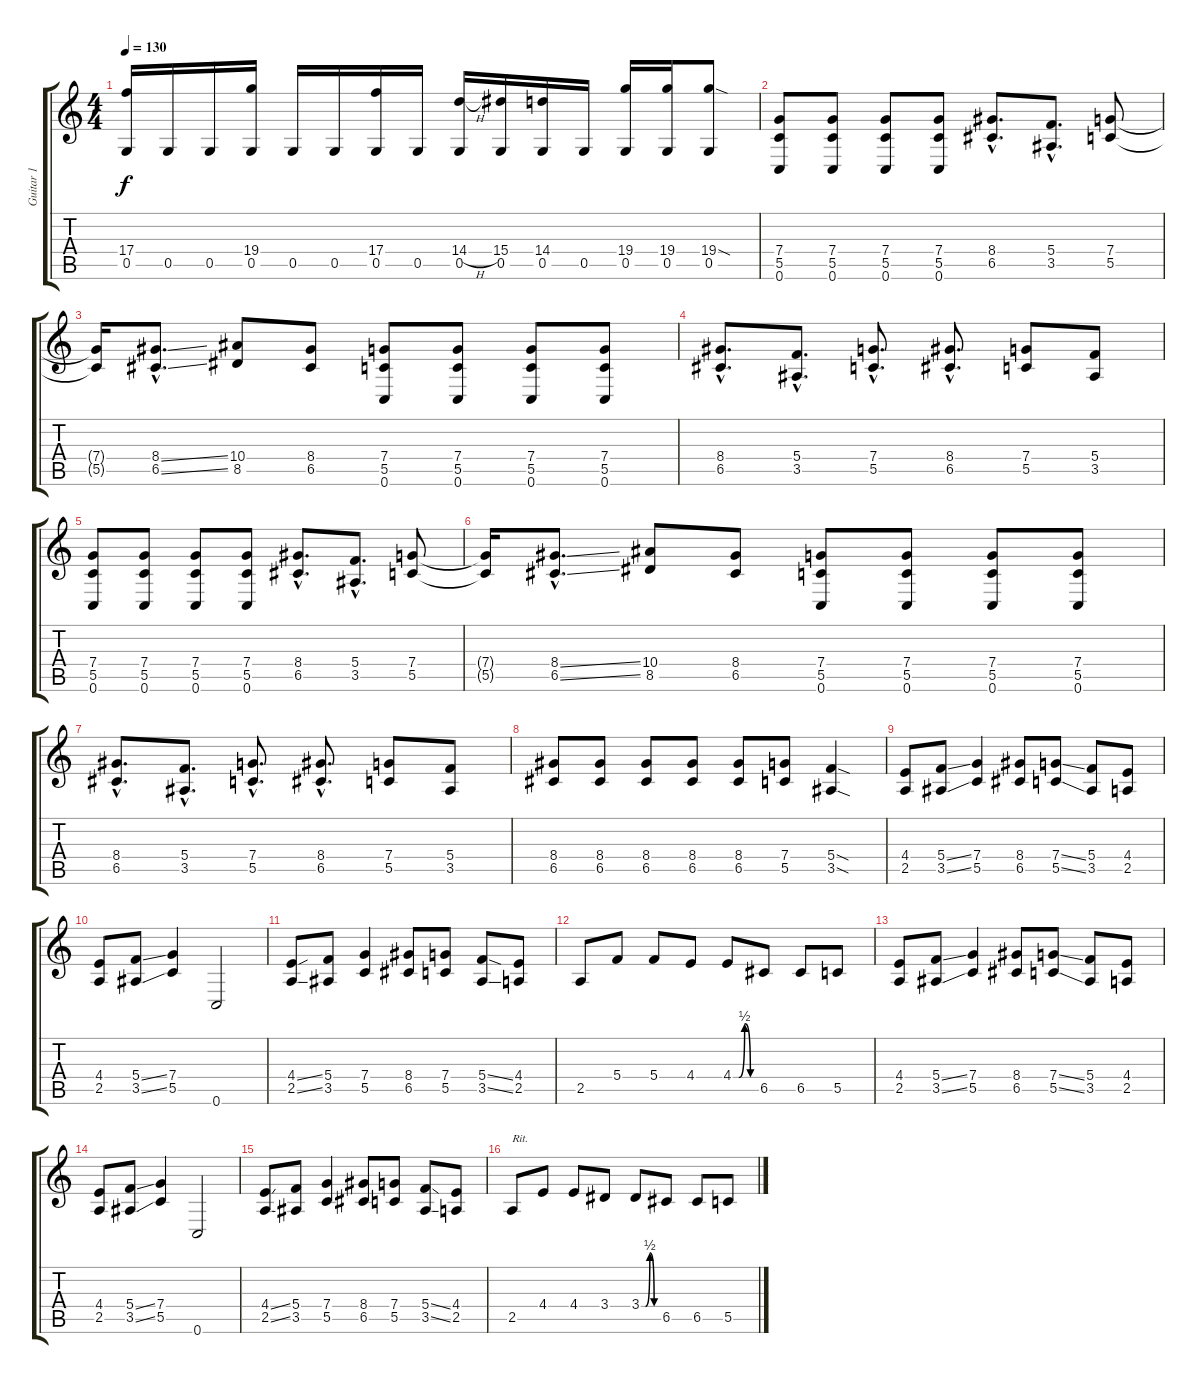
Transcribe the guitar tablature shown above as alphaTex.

\track ("Guitar 1" "Guitar 1") {instrument overdrivenguitar}
\staff {score tabs}
\tuning (D4 A3 F3 C3 G2 C2) {hide}
\ts (4 4)
\tempo 130
\clef g2
\ks c
(17.4 0.5).16{dy f} 0.5.16 0.5.16 (19.4 0.5).16 0.5.16 0.5.16 (17.4 0.5).16 0.5.16 (14.4{h} 0.5).16 (15.4 0.5).16 (14.4 0.5).16 0.5.16 (19.4 0.5).16 (19.4 0.5).16 (19.4{sod} 0.5).8 |
\section ("" "")
(7.4 5.5 0.6).8 (7.4 5.5 0.6).8 (7.4 5.5 0.6).8 (7.4 5.5 0.6).8 (8.4{hac} 6.5{hac}).8{d} (5.4{hac} 3.5{hac}).8{d} (7.4 5.5).8 |
(7.4{t} 5.5{t}).16 (8.4{ss hac} 6.5{ss hac}).8{d} (10.4 8.5).8 (8.4 6.5).8 (7.4 5.5 0.6).8 (7.4 5.5 0.6).8 (7.4 5.5 0.6).8 (7.4 5.5 0.6).8 |
(8.4{hac} 6.5{hac}).8{d} (5.4{hac} 3.5{hac}).8{d} (7.4{hac} 5.5{hac}).8{d} (8.4{hac} 6.5{hac}).8{d} (7.4 5.5).8 (5.4 3.5).8 |
(7.4 5.5 0.6).8 (7.4 5.5 0.6).8 (7.4 5.5 0.6).8 (7.4 5.5 0.6).8 (8.4{hac} 6.5{hac}).8{d} (5.4{hac} 3.5{hac}).8{d} (7.4 5.5).8 |
(7.4{t} 5.5{t}).16 (8.4{ss hac} 6.5{ss hac}).8{d} (10.4 8.5).8 (8.4 6.5).8 (7.4 5.5 0.6).8 (7.4 5.5 0.6).8 (7.4 5.5 0.6).8 (7.4 5.5 0.6).8 |
(8.4{hac} 6.5{hac}).8{d} (5.4{hac} 3.5{hac}).8{d} (7.4{hac} 5.5{hac}).8{d} (8.4{hac} 6.5{hac}).8{d} (7.4 5.5).8 (5.4 3.5).8 |
\section ("" "")
(8.4 6.5).8 (8.4 6.5).8 (8.4 6.5).8 (8.4 6.5).8 (8.4 6.5).8 (7.4 5.5).8 (5.4{sod} 3.5{sod}).4 |
\section ("" "")
(4.4 2.5).8 (5.4{ss} 3.5{ss}).8 (7.4 5.5).4 (8.4 6.5).8 (7.4{ss} 5.5{ss}).8 (5.4 3.5).8 (4.4 2.5).8 |
(4.4 2.5).8 (5.4{ss} 3.5{ss}).8 (7.4 5.5).4 0.6.2 |
(4.4{ss} 2.5{ss}).8 (5.4 3.5).8 (7.4 5.5).4 (8.4 6.5).8 (7.4 5.5).8 (5.4{ss} 3.5{ss}).8 (4.4 2.5).8 |
2.5.8 5.4.8 5.4.8 4.4.8 4.4{be (custom 0 0 15 0 30 2 45 0 60 0)}.8 6.5.8 6.5.8 5.5.8 |
(4.4 2.5).8 (5.4{ss} 3.5{ss}).8 (7.4 5.5).4 (8.4 6.5).8 (7.4{ss} 5.5{ss}).8 (5.4 3.5).8 (4.4 2.5).8 |
(4.4 2.5).8 (5.4{ss} 3.5{ss}).8 (7.4 5.5).4 0.6.2 |
(4.4{ss} 2.5{ss}).8 (5.4 3.5).8 (7.4 5.5).4 (8.4 6.5).8 (7.4 5.5).8 (5.4{ss} 3.5{ss}).8 (4.4 2.5).8 |
2.5.8{txt "Rit."} 4.4.8 4.4.8 3.4.8 3.4{be (custom 0 0 15 0 30 2 45 0 60 0)}.8 6.5.8 6.5.8 5.5.8
